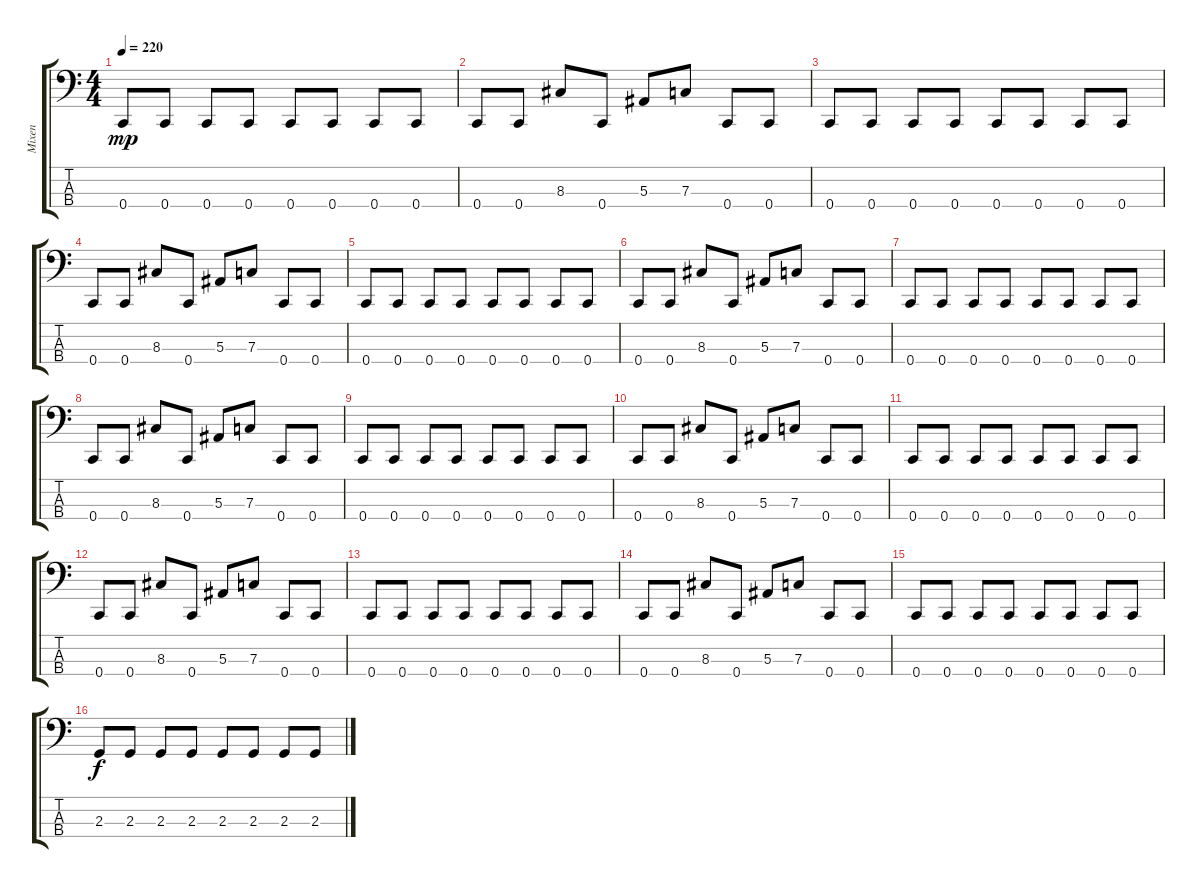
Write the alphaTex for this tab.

\track ("Mixen" "Mixen") {instrument electricbasspick}
\staff {score tabs}
\tuning (Eb2 Bb1 F1 C1) {hide}
\ts (4 4)
\tempo 220
\clef f4
\ks c
0.4.8{dy mp} 0.4.8 0.4.8 0.4.8 0.4.8 0.4.8 0.4.8 0.4.8 |
0.4.8 0.4.8 8.3.8 0.4.8 5.3.8 7.3.8 0.4.8 0.4.8 |
0.4.8 0.4.8 0.4.8 0.4.8 0.4.8 0.4.8 0.4.8 0.4.8 |
0.4.8 0.4.8 8.3.8 0.4.8 5.3.8 7.3.8 0.4.8 0.4.8 |
0.4.8 0.4.8 0.4.8 0.4.8 0.4.8 0.4.8 0.4.8 0.4.8 |
0.4.8 0.4.8 8.3.8 0.4.8 5.3.8 7.3.8 0.4.8 0.4.8 |
0.4.8 0.4.8 0.4.8 0.4.8 0.4.8 0.4.8 0.4.8 0.4.8 |
0.4.8 0.4.8 8.3.8 0.4.8 5.3.8 7.3.8 0.4.8 0.4.8 |
0.4.8 0.4.8 0.4.8 0.4.8 0.4.8 0.4.8 0.4.8 0.4.8 |
0.4.8 0.4.8 8.3.8 0.4.8 5.3.8 7.3.8 0.4.8 0.4.8 |
0.4.8 0.4.8 0.4.8 0.4.8 0.4.8 0.4.8 0.4.8 0.4.8 |
0.4.8 0.4.8 8.3.8 0.4.8 5.3.8 7.3.8 0.4.8 0.4.8 |
0.4.8 0.4.8 0.4.8 0.4.8 0.4.8 0.4.8 0.4.8 0.4.8 |
0.4.8 0.4.8 8.3.8 0.4.8 5.3.8 7.3.8 0.4.8 0.4.8 |
0.4.8 0.4.8 0.4.8 0.4.8 0.4.8 0.4.8 0.4.8 0.4.8 |
2.3.8{dy f} 2.3.8 2.3.8 2.3.8 2.3.8 2.3.8 2.3.8 2.3.8
